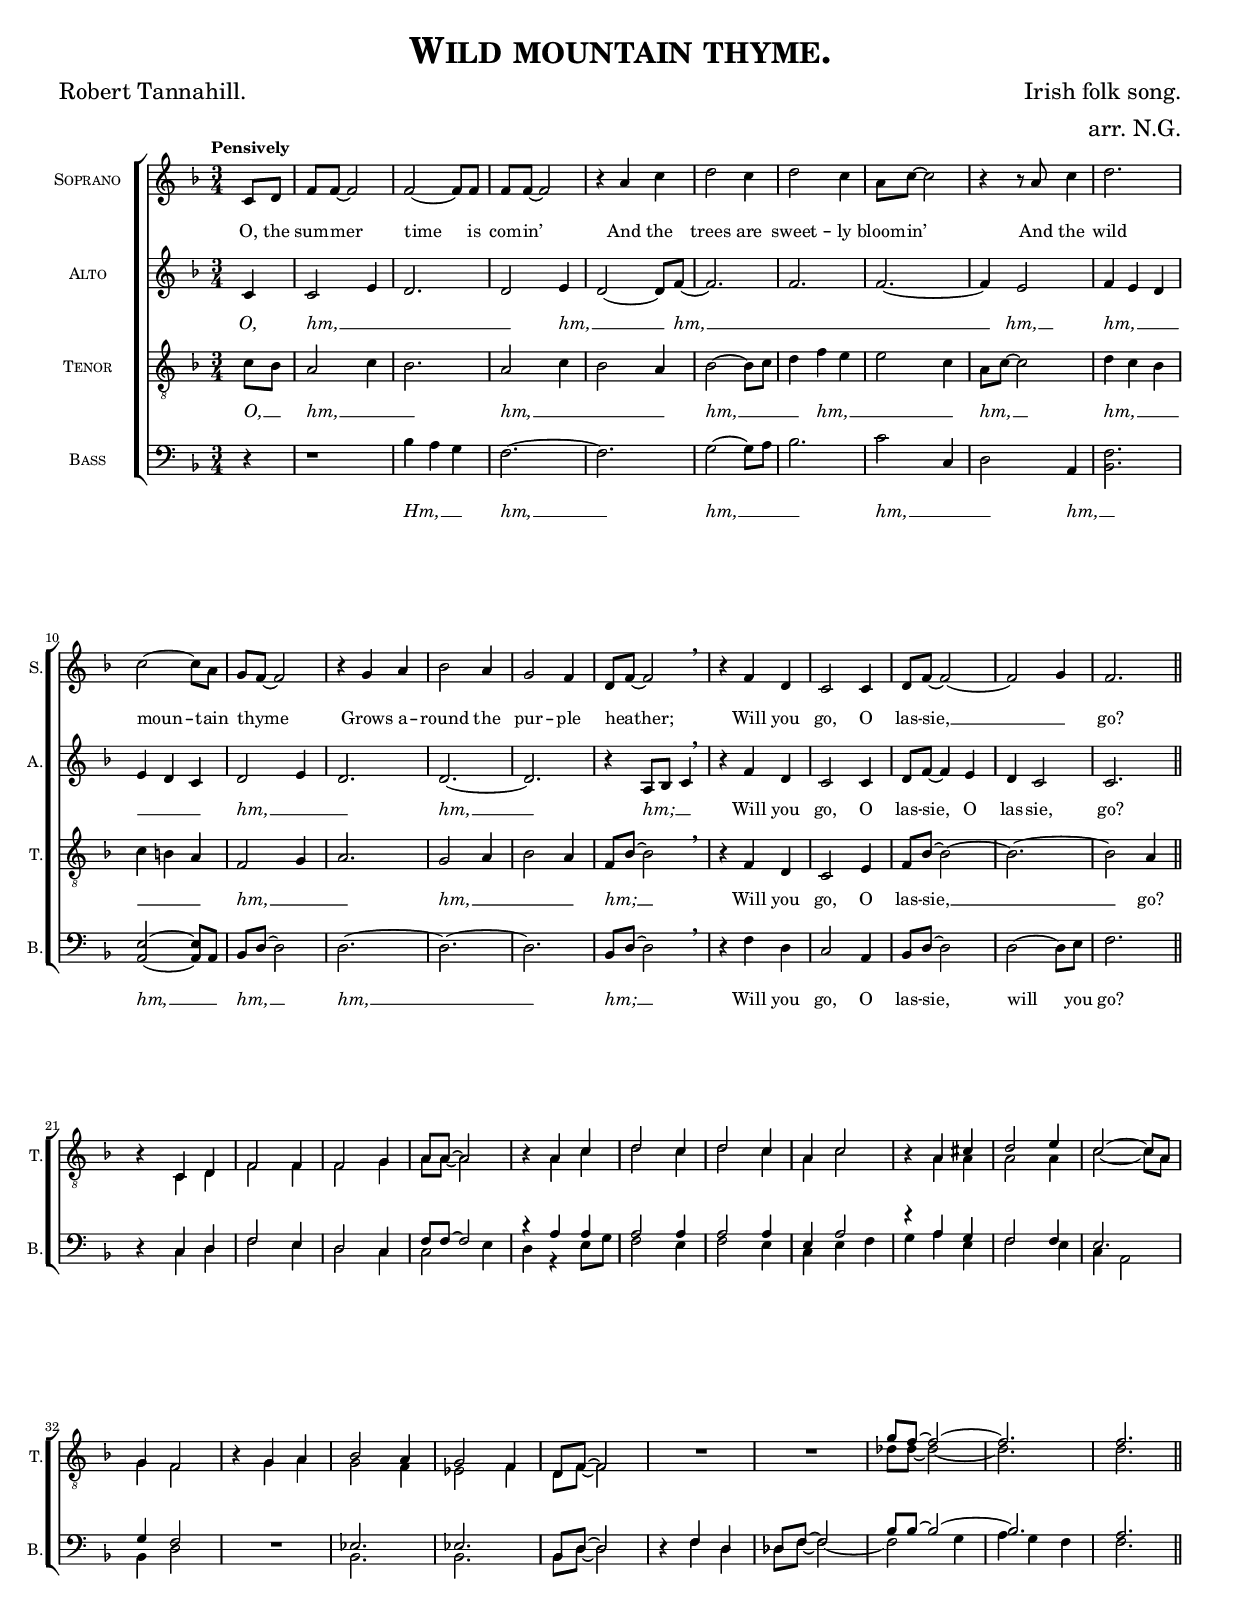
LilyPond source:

\version "2.19.84"

\paper {
  top-system-spacing.basic-distance = #10
  score-system-spacing.basic-distance = #20
  system-system-spacing.basic-distance = #20
  last-bottom-spacing.basic-distance = #10
}

\header {
  %dedication = \markup{\italic "to Emma."}
  title = \markup{\caps{"Wild mountain thyme."}}
  composer = "Irish folk song."
  arranger = "arr. N.G."
  poet = "Robert Tannahill."
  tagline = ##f
}

global = {
  \key f \major
  \time 3/4
  \tempo "Pensively"
}

soprano = \relative c'' {
  \global
  \partial 4 c,8 d | f f~ f2 | f2~ f8 f | f8 f8~ f2 |
  r4 a c | d2 c4 | d2 c4 | a8 c8~ c2 |
  r4 r8 a8 c4 | d2. | c2~ c8 a8 | g8 f8~ f2 | 
  r4 g4 a4 | bes2 a4 | g2 f4 | d8 f8~ f2 | 
  \breathe r4 f d4 | c2 c4 | d8  f8~ f2~ | 
  f2 g4 | f2. \bar "||" \break R2.*21 \break
}

alto = \relative c' {
  \global
  \partial 4 c4 | c2 e4 | d2. | d2 e4 | 
  d2~ d8 f8~ | f2. | f2. | f2.~ | 
  f4 e2 | f4 e4 d4 | e4 d4 c4 | d2 e4 |
  d2. | d2.~ | d2. | r4 a8 bes c4 | 
  \breathe r4 f d4 | c2 c4 | d8 f8~ f4 e4 | 
  d c2 | c2. \bar "||" \break R2.*21 \break
  
}

tenor = \relative c' {
  \global
  \partial 4 c8 bes8 | a2 c4 | bes2. | a2 c4 | bes2 a4 |
  bes2~ bes8 c8 | d4 f4 e4 | e2 c4 | a8 c8~ c2 | 
  d4 c4 bes4 | c4 b4 a4 | f2 g4 | 
  a2. | g2 a4 | bes2 a4 | f8 bes8~ bes2 | 
  \breathe r4 f d4 | c2 e4 | f8 bes8~ bes2~ |
  bes2.~ | bes2 a4 \bar "||"
  
  << { r4 c, d | f2 f4 | f2 g4 | a8 a8~ a2 |
       r4 a c | d2 c4 | d2 c4 | a4 c2 |
       r4 a4 cis4 | d2 e4 | c2~ c8 a8 | g4 f2 |
       r4 g4 a4 | bes2 a4 | g2 f4 | d8 f8~ f2 |
       R2. | R2. | g'8 f8~ f2~ | f2. | f2. 
     } \\
     { r4 c, d | f2 f4 | f2 g4 | a8 a8~ a2 |
       r4 a c | d2 c4 | d2 c4 | a4 c2 |
       r4 a4 a4 | a2 a4 | c2~ c8 a8 | g4 f2 | 
       r4 g4 a4 | g2 f4 | ees2 f4 | d8 f8 ~f2 |
       R2. | R2. | des'8 des8~ des2~ | des2. | d2. |
     } 
  >> \bar "||"
  
}

bass = \relative c {
  \global
  \partial 4 r4 | r1*3/4 | bes'4 a g | f2.~ | f2. |
  g2~ g8 a8 | bes2. | c2 c,4 | d2 a4 | 
  <bes f'>2. | <a e'>2~ <a e'>8 a8 | bes8 d~ d2 |
  d2.~ | d2.~ | d2. | bes8 d8~ d2 
  \breathe r4 f d4 | c2 a4 |  bes8 d8~ d2 |
  d2~ d8 e8 | f2. 
  
  << { r4 c d | f2 e4 | d2 c4 | f8 f8~ f2 | 
       r4 a4 a4 | a2 a4 | a2 a4 | e4 a2 | 
       r4 a4 g4 | f2 f4 | e2. | g4 f2 | 
       R2. | ees2. | ees2. | bes8 d8~ d2 | 
       r4 f d | des8 f8~ f2 | bes8 bes8~ bes2~ | bes2. | a2.
     } \\ 
     { r4 c, d | f2 e4 | d2 c4 | c2 e4 | 
       d4 r4 e8 g8 | f2 e4 | f2 e4 | c4 e4 f4 |
       g4 a4 e4 | f2 e4 | c4 a2 | bes4 d2 | 
       R2. | bes2. | bes2. | bes8 d8~ d2 | 
       r4 f d | des8 f8~ f2~ | f2 g4 | a4 g4 f4 | f2. | 
     } 
  >> \bar "||"

}

sopranoVerse = \lyricmode {
  %\override LyricText #'font-family = #'Calibri
  O, the sum -- mer time is com -- in’
  And the trees are sweet -- ly bloom -- in’ 
  And the wild moun -- tain thyme _ 
  Grows a -- round the pur -- ple heather; _ 
  Will you go, O las -- sie, __ _ go?
}

altoVerse = \lyricmode {
  \markup{\italic O, }
  \markup{\italic hm,} __ _ _ _
  \markup{\italic hm,} __ _
  \markup{\italic hm,} __ _ _ 
  \markup{\italic hm,} __
  \markup{\italic hm,} __ _ _ _ _ _ 
  \markup{\italic hm,} __ _ _
  \markup{\italic hm,} __
  \markup{\italic hm;} __ _ _
  Will you go, O las -- sie, O las -- sie, go?
}

tenorVerse = \lyricmode {
  \markup{\italic O, } __ _
  \markup{\italic hm,} __ _ _
  \markup{\italic hm,} __ _ _ _
  \markup{\italic hm,} __ _ _ 
  \markup{\italic hm,} __ _ _ _
  \markup{\italic hm,} __ _
  \markup{\italic hm,} __ _ _ _ _ _ 
  \markup{\italic hm,} __ _ _
  \markup{\italic hm,} __ _ _ _
  \markup{\italic hm;} __ _
  Will you go, O las -- sie, __ go?
}

bassVerse = \lyricmode {
  \markup{\italic Hm,} __ _ _
  \markup{\italic hm,} __ 
  \markup{\italic hm,} __ _ _ 
  \markup{\italic hm,} __ _ _
  \markup{\italic hm,} __ _ 
  \markup{\italic hm,} __ _
  \markup{\italic hm,} __ _
  \markup{\italic hm,} __ 
  \markup{\italic hm;} __ _
  Will you go, O las -- sie, will you go?
}

\score {
  \new ChoirStaff <<
    \new Staff \with {
      \consists "Merge_rests_engraver"
      midiInstrument = "choir aahs"
      instrumentName = \markup{\caps{"Soprano"}}
      shortInstrumentName = #"S."
    } { \soprano }
    \addlyrics { \sopranoVerse }
    \new Staff \with {
      \consists "Merge_rests_engraver"
      midiInstrument = "choir aahs"
      instrumentName = \markup{\caps{"Alto"}}
      shortInstrumentName = #"A."
    } { \alto }
    \addlyrics { \altoVerse }
    \new Staff \with {
      \consists "Merge_rests_engraver"
      midiInstrument = "choir aahs"
      instrumentName = \markup{\caps{"Tenor"}}
      shortInstrumentName = #"T."
    } { \clef "treble_8" \tenor }
    \addlyrics { \tenorVerse }
    \new Staff \with {
      \consists "Merge_rests_engraver"
      midiInstrument = "choir aahs"
      instrumentName = \markup{\caps{"Bass"}}
      shortInstrumentName = #"B."
    } { \clef bass \bass }
    \addlyrics { \bassVerse }
  >>
  \layout { 
    \context {
      \RemoveEmptyStaffContext 
    }
     #(layout-set-staff-size 14)
     \override LyricText.self-alignment-X = #CENTER
  }
  \midi {
    \tempo 4=60
  }
}
